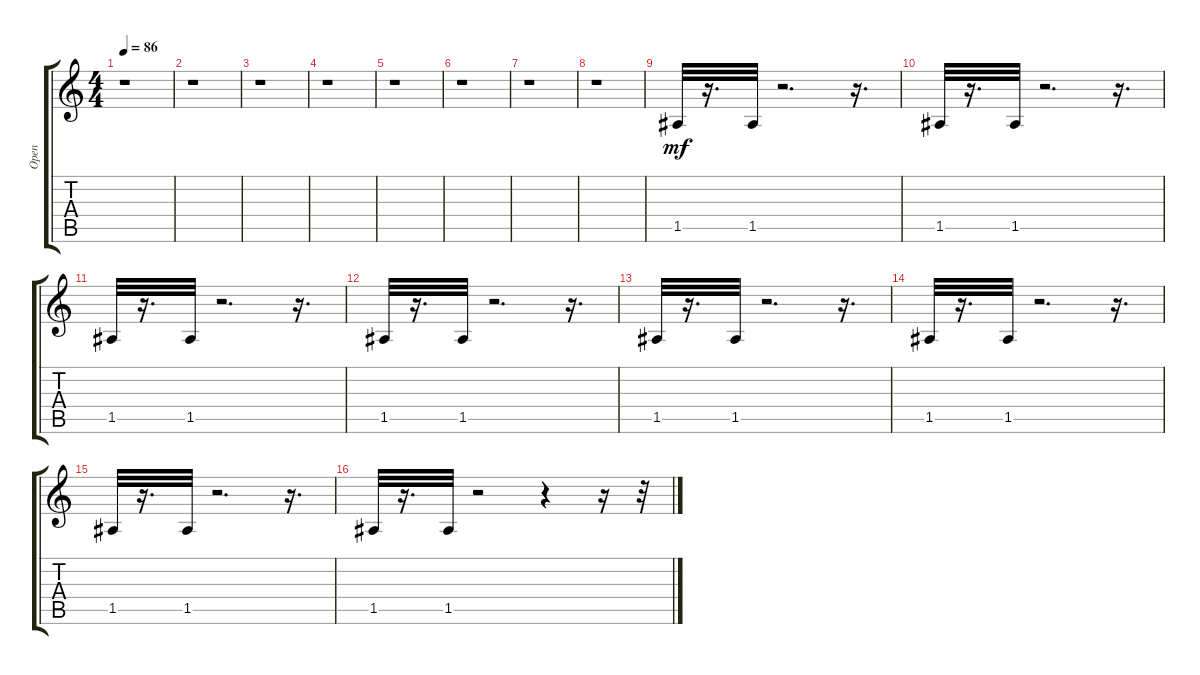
\track ("Open" "Open") {instrument synthbass1}
\staff {score tabs}
\tuning (E4 B3 G3 D3 A2 E2) {hide}
\ts (4 4)
\tempo 86
\clef g2
\ks c
r.1{dy mf} |
r.1 |
r.1 |
r.1 |
r.1 |
r.1 |
r.1 |
r.1 |
1.5.32 r.16{d} 1.5.32 r.2{d} r.16{d} |
1.5.32 r.16{d} 1.5.32 r.2{d} r.16{d} |
1.5.32 r.16{d} 1.5.32 r.2{d} r.16{d} |
1.5.32 r.16{d} 1.5.32 r.2{d} r.16{d} |
1.5.32 r.16{d} 1.5.32 r.2{d} r.16{d} |
1.5.32 r.16{d} 1.5.32 r.2{d} r.16{d} |
1.5.32 r.16{d} 1.5.32 r.2{d} r.16{d} |
1.5.32 r.16{d} 1.5.32 r.2 r.4 r.16 r.32
